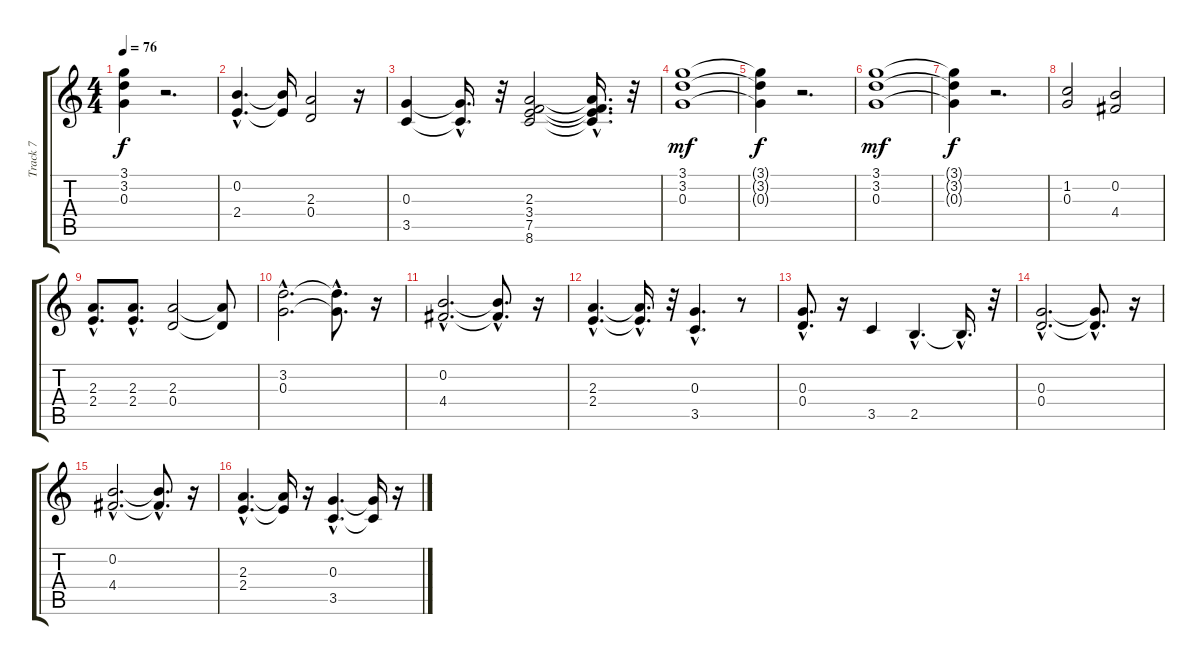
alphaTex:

\track ("Track 7" "Track 7") {instrument distortionguitar}
\staff {score tabs}
\tuning (E4 B3 G3 D3 A2 E2) {hide}
\ts (4 4)
\tempo 76
\clef g2
\ks c
(3.1{t} 3.2{t} 0.3{t}).4{dy f} r.2{d} |
(0.2{hac} 2.4{hac}).4{d} (0.2{t} 2.4{t}).16 (2.3 0.4).2 r.16 |
(0.3 3.5).4 (0.3{hac t} 3.5{hac t}).16{d} r.32 (2.3 3.4 7.5 8.6).2 (2.3{hac t} 3.4{hac t} 7.5{hac t} 8.6{hac t}).16{d} r.32 |
(3.1 3.2 0.3).1{dy mf} |
(3.1{t} 3.2{t} 0.3{t}).4{dy f} r.2{d} |
(3.1 3.2 0.3).1{dy mf} |
(3.1{t} 3.2{t} 0.3{t}).4{dy f} r.2{d} |
(1.2 0.3).2 (0.2 4.4).2 |
(2.3{hac} 2.4{hac}).8{d} (2.3{hac} 2.4{hac}).8{d} (2.3 0.4).2 (2.3{t} 0.4{t}).8 |
(3.2{hac} 0.3{hac}).2{d} (3.2{hac t} 0.3{hac t}).8{d} r.16 |
(0.2{hac} 4.4{hac}).2{d} (0.2{hac t} 4.4{hac t}).8{d} r.16 |
(2.3{hac} 2.4{hac}).4{d} (2.3{hac t} 2.4{hac t}).16{d} r.32 (0.3{hac} 3.5{hac}).4{d} r.8 |
(0.3{hac} 0.4{hac}).8{d} r.16 3.5.4 2.5{hac}.4{d} 2.5{hac t}.16{d} r.32 |
(0.3{hac} 0.4{hac}).2{d} (0.3{hac t} 0.4{hac t}).8{d} r.16 |
(0.2{hac} 4.4{hac}).2{d} (0.2{hac t} 4.4{hac t}).8{d} r.16 |
(2.3{hac} 2.4{hac}).4{d} (2.3{t} 2.4{t}).16 r.16 (0.3{hac} 3.5{hac}).4{d} (0.3{t} 3.5{t}).16 r.16
